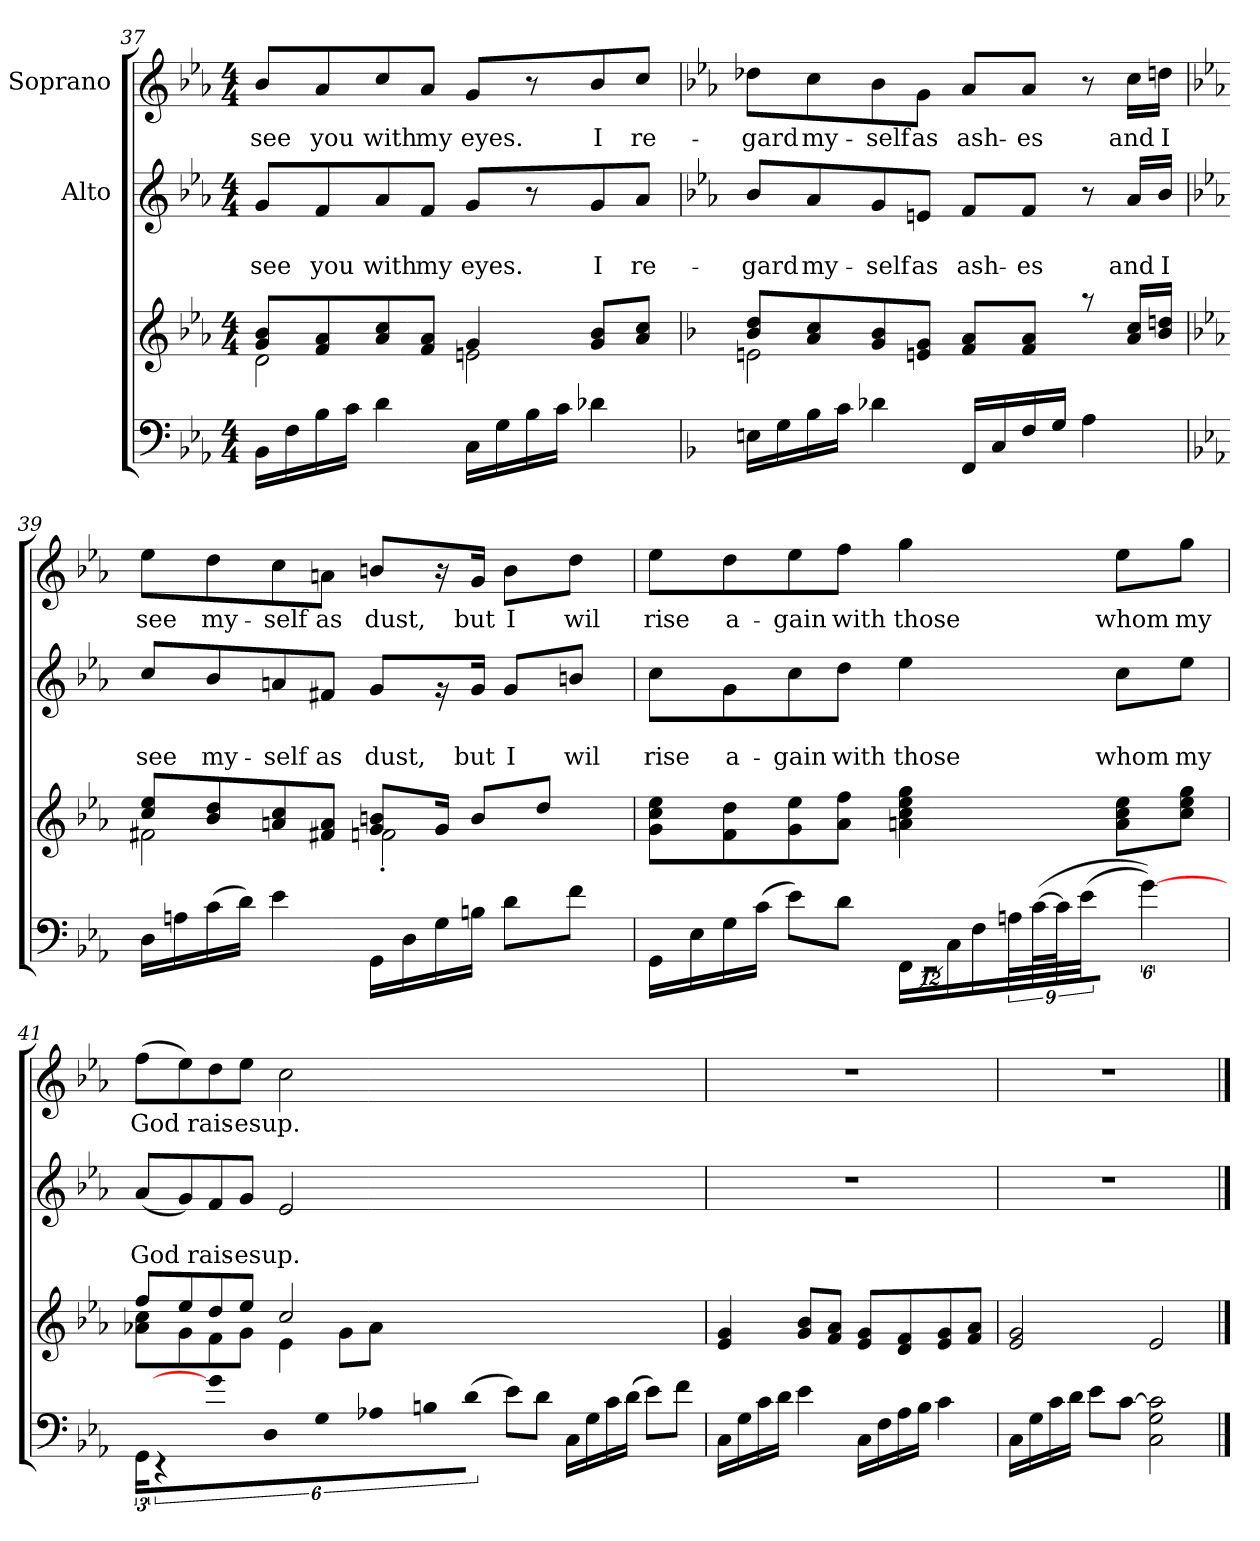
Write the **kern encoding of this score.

**kern	**kern	**kern	**text	**text	**kern	**text
*part4	*part3	*part2	*part2	*part2	*part1	*part1
*staff4	*staff3	*staff2	*staff2	*staff2	*staff1	*staff1
*	*	*I"Alto	*	*	*I"Soprano	*
*clefF4	*clefG2	*clefG2	*	*	*clefG2	*
*k[b-e-a-]	*k[b-e-a-]	*k[b-e-a-]	*	*	*k[b-e-a-]	*
*E-:	*E-:	*E-:	*	*	*E-:	*
*M4/4	*M4/4	*M4/4	*	*	*M4/4	*
=37	=37	=37	=37	=37	=37	=37
*	*^	*	*	*	*	*
!	!	!	!	!	!LO:LY:b	!	!LO:LY:b
16BB-\LL	8g/ 8b-/L	2d\	8g/L	.	see	8b-/L	see
16F\	.	.	.	.	.	.	.
!	!	!	!	!	!LO:LY:b	!	!LO:LY:b
16B-\	8f/ 8a-/	.	8f/	.	you	8a-/	you
16c\JJ	.	.	.	.	.	.	.
!	!	!	!	!	!LO:LY:b	!	!LO:LY:b
4d\	8a-/ 8cc/	.	8a-/	.	with	8cc/	with
!	!	!	!	!	!LO:LY:b	!	!LO:LY:b
.	8f/ 8a-/J	.	8f/J	.	my	8a-/J	my
!	!	!	!	!	!LO:LY:b	!	!LO:LY:b
16C\LL	4g/	2en\	8g/L	.	eyes.	8g/L	eyes.
16G\	.	.	.	.	.	.	.
16B-\	.	.	8r	.	.	8r	.
16c\JJ	.	.	.	.	.	.	.
!	!	!	!	!	!LO:LY:b	!	!LO:LY:b
4d-X\	8g/ 8b-/L	.	8g/	.	I	8b-/	I
!	!	!	!	!	!LO:LY:b	!	!LO:LY:b
.	8a-/ 8cc/J	.	8a-/J	.	re-	8cc/J	re-
=38	=38	=38	=38	=38	=38	=38	=38
*k[b-]	*k[b-]	*	*	*	*	*	*
*F:	*F:	*	*	*	*	*	*
!	!	!	!	!	!LO:LY:b	!	!LO:LY:b
16En\LL	8b-/ 8dd/L	2en\	8b-/L	.	-gard	8dd-X\L	-gard
16G\	.	.	.	.	.	.	.
!	!	!	!	!	!LO:LY:b	!	!LO:LY:b
16B-\	8a/ 8cc/	.	8a-/	.	my-	8cc\	my-
16c\JJ	.	.	.	.	.	.	.
!	!	!	!	!	!LO:LY:b	!	!LO:LY:b
4d-X\	8g/ 8b-/	.	8g/	.	-self	8b-\	-self
!	!	!	!	!	!LO:LY:b	!	!LO:LY:b
.	8en/ 8g/J	.	8en/J	.	as	8g\J	as
!	!	!	!	!	!LO:LY:b	!	!LO:LY:b
16FF/LL	8f/ 8a/L	2ryy	8f/L	.	ash-	8a-/L	ash-
16C/	.	.	.	.	.	.	.
!	!	!	!	!	!LO:LY:b	!	!LO:LY:b
16F/	8f/ 8a/J	.	8f/J	.	-es	8a-/J	-es
16G/JJ	.	.	.	.	.	.	.
4A\	8raa	.	8r	.	.	8r	.
!	!	!	!	!	!LO:LY:b	!	!LO:LY:b
.	16a/ 16cc/LL	.	16a-/LL	.	and	16cc\LL	and
!	!	!	!	!	!LO:LY:b	!	!LO:LY:b
.	16b-/ 16ddn/JJ	.	16b-/JJ	.	I	16ddn\JJ	I
!!LO:LB:g=z
=39	=39	=39	=39	=39	=39	=39	=39
*k[b-e-a-]	*k[b-e-a-]	*	*	*	*	*	*
*E-:	*E-:	*	*	*	*	*	*
!	!	!	!	!	!LO:LY:b	!	!LO:LY:b
16D\LL	8cc/ 8ee-/L	2f#X\	8cc/L	.	see	8ee-\L	see
16An\	.	.	.	.	.	.	.
!	!	!	!	!	!LO:LY:b	!	!LO:LY:b
(>16c\	8b-/ 8dd/	.	8b-/	.	my-	8dd\	my-
16d\JJ)	.	.	.	.	.	.	.
!	!	!	!	!	!LO:LY:b	!	!LO:LY:b
4e-\	8an/ 8cc/	.	8an/	.	-self	8cc\	-self
!	!	!	!	!	!LO:LY:b	!	!LO:LY:b
.	8f#X/ 8a/J	.	8f#X/J	.	as	8an\J	as
!	!	!	!	!	!LO:LY:b	!	!LO:LY:b
16GG\LL	8g/ 8bn/L	2fn'<\	8g/L	.	dust,	8bn/L	dust,
16D\	.	.	.	.	.	.	.
16G\	16g/Jk	.	16rf	.	.	16ra	.
!	!	!	!	!	!LO:LY:b	!	!LO:LY:b
16Bn\JJ	8b/L	.	16g/Jk	.	but	16g/Jk	but
!	!	!	!	!	!LO:LY:b	!	!LO:LY:b
8d\L	.	.	8g/L	.	I	8b\L	I
.	8dd/J	.	.	.	.	.	.
!	!	!	!	!	!LO:LY:b	!	!LO:LY:b
8f\J	.	.	8bn/J	.	wil	8dd\J	wil
.	16ryy	.	.	.	.	.	.
*	*v	*v	*	*	*	*	*
=40	=40	=40	=40	=40	=40	=40
*^	*	*	*	*	*	*
*	*^	*	*	*	*	*	*
!	!	!	!	!	!	!LO:LY:b	!	!LO:LY:b
16GG\LL	24ryy	24ryy	8g\ 8cc\ 8ee-\L	8cc\L	.	rise	8ee-\L	rise
.	2ryy	2.ryy	.	.	.	.	.	.
16E-\	.	.	.	.	.	.	.	.
!	!	!	!	!	!	!LO:LY:b	!	!LO:LY:b
16G\	.	.	8f\ 8dd\	8g\	.	a-	8dd\	a-
(>16c\JJ	.	.	.	.	.	.	.	.
!	!	!	!	!	!	!LO:LY:b	!	!LO:LY:b
8e-\L)	.	.	8g\ 8ee-\	8cc\	.	-gain	8ee-\	-gain
!	!	!	!	!	!	!LO:LY:b	!	!LO:LY:b
8d\J	.	.	8a-\ 8ff\J	8dd\J	.	with	8ff\J	with
!	!	!	!	!	!	!LO:LY:b	!	!LO:LY:b
16FF\LL	.	.	4an\ 4cc\ 4ee-\ 4gg\	4ee-\	.	those	4gg\	those
.	24%11rEE	.	.	.	.	.	.	.
*Xtuplet	*	*	*	*	*	*	*	*
24C\	.	.	.	.	.	.	.	.
24F\	.	.	.	.	.	.	.	.
*tuplet	*	*	*	*	*	*	*	*
36An\	.	.	.	.	.	.	.	.
(>[72c\	.	.	.	.	.	.	.	.
72c\]	.	.	.	.	.	.	.	.
(>36e-\JJ	.	.	.	.	.	.	.	.
48%13ryy	.	.	.	.	.	.	.	.
!	!	!	!	!	!	!LO:LY:b	!	!LO:LY:b
.	.	.	8a\ 8cc\ 8ee-\L	8cc\L	.	whom	8ee-\L	whom
.	.	[24%5g\))	.	.	.	.	.	.
!	!	!	!	!	!	!LO:LY:b	!	!LO:LY:b
.	.	.	8cc\ 8ee-\ 8gg\J	8ee-\J	.	my	8gg\J	my
*v	*v	*v	*	*	*	*	*	*
=41	=41	=41	=41	=41	=41	=41
*	*^	*	*	*	*	*
!	!	!	!	!	!LO:LY:b	!	!LO:LY:b
24GG\LL	8ff/L	8a-X\ 8cc\L	(<8a-/L	.	God	(>8ff\L	God
24%5rEE	.	.	.	.	.	.	.
.	8ee-/	8g\	8g/)	.	.	8ee-\)	.
!	!	!	!	!	!LO:LY:b	!	!LO:LY:b
24g\]	8dd/	8f\	8f/	.	rais-	8dd\	rais-
24D\	.	.	.	.	.	.	.
24G\	.	.	.	.	.	.	.
!	!	!	!	!	!LO:LY:b:rj	!	!LO:LY:b:rj
24A-X\	8ee-/J	8g\J	8g/J	.	-es	8ee-\J	-es
24Bn\	.	.	.	.	.	.	.
(<24d\JJ	.	.	.	.	.	.	.
!	!	!	!	!	!LO:LY:b	!	!LO:LY:b
8e-\L)	2cc/	4e-\	2e-/	.	up.	2cc\	up.
8d\J	.	.	.	.	.	.	.
16C\LL	.	8g\L	.	.	.	.	.
16G\	.	.	.	.	.	.	.
16c\	.	8a-\J	.	.	.	.	.
(<16d\JJ	.	.	.	.	.	.	.
8e-\L)	4ryy	4ryy	4ryy	.	.	4ryy	.
8f\J	.	.	.	.	.	.	.
*	*v	*v	*	*	*	*	*
!!LO:LB:g=z
=42	=42	=42	=42	=42	=42	=42
16C\LL	4e-/ 4g/	1r	.	.	1r	.
16G\	.	.	.	.	.	.
16c\	.	.	.	.	.	.
16d\JJ	.	.	.	.	.	.
4e-\	8g/ 8b-/L	.	.	.	.	.
.	8f/ 8a-/J	.	.	.	.	.
16C\LL	8e-/ 8g/L	.	.	.	.	.
16F\	.	.	.	.	.	.
16A-\	8d/ 8f/	.	.	.	.	.
16B-\JJ	.	.	.	.	.	.
4c\	8e-/ 8g/	.	.	.	.	.
.	8f/ 8a-/J	.	.	.	.	.
=43	=43	=43	=43	=43	=43	=43
16C\LL	2e-/ 2g/	1r	.	.	1r	.
16G\	.	.	.	.	.	.
16c\	.	.	.	.	.	.
16d\JJ	.	.	.	.	.	.
8e-\L	.	.	.	.	.	.
[>8c\J	.	.	.	.	.	.
2C\ 2G\ 2c\]	2e-/	.	.	.	.	.
==	==	==	==	==	==	==
*-	*-	*-	*-	*-	*-	*-
